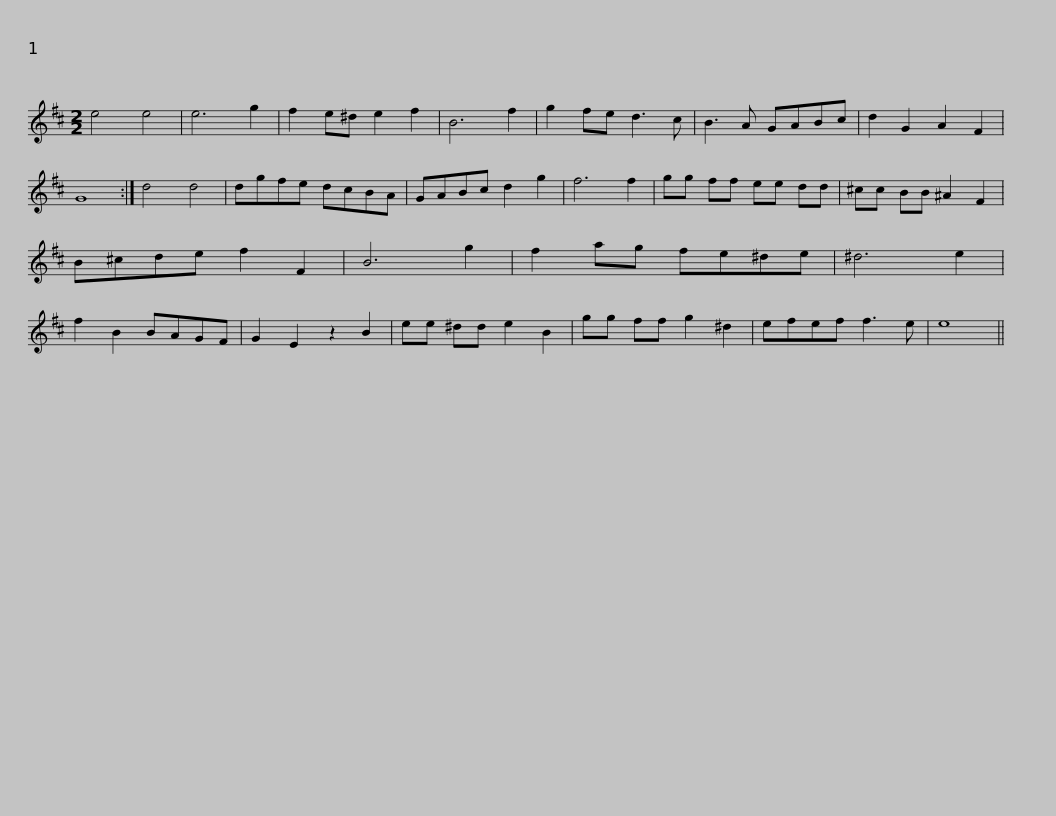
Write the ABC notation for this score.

X:1
L:1/8
M:2/2
I:linebreak $
K:D
V:1 treble
V:1
 e4 e4 | e6 g2 | f2 e^d e2 f2 | B6 f2 | g2 fe d3 c | %5
 B3 A GABc | d2 G2 A2 F2 | G8 :| d4 d4 |$ dgfe dcBA | %10
 GABc d2 g2 | f6 f2 | gg ff ee dd | ^cc BB ^A2 F2 | B^cde f2 F2 | %15
 B6 g2 |$ f2 ag fe^de | ^d6 e2 | f2 B2 BAGF | G2 E2 z2 B2 | %20
 ee ^dd e2 B2 | gg ff g2 ^d2 | efef f3 e | e8 || %24
